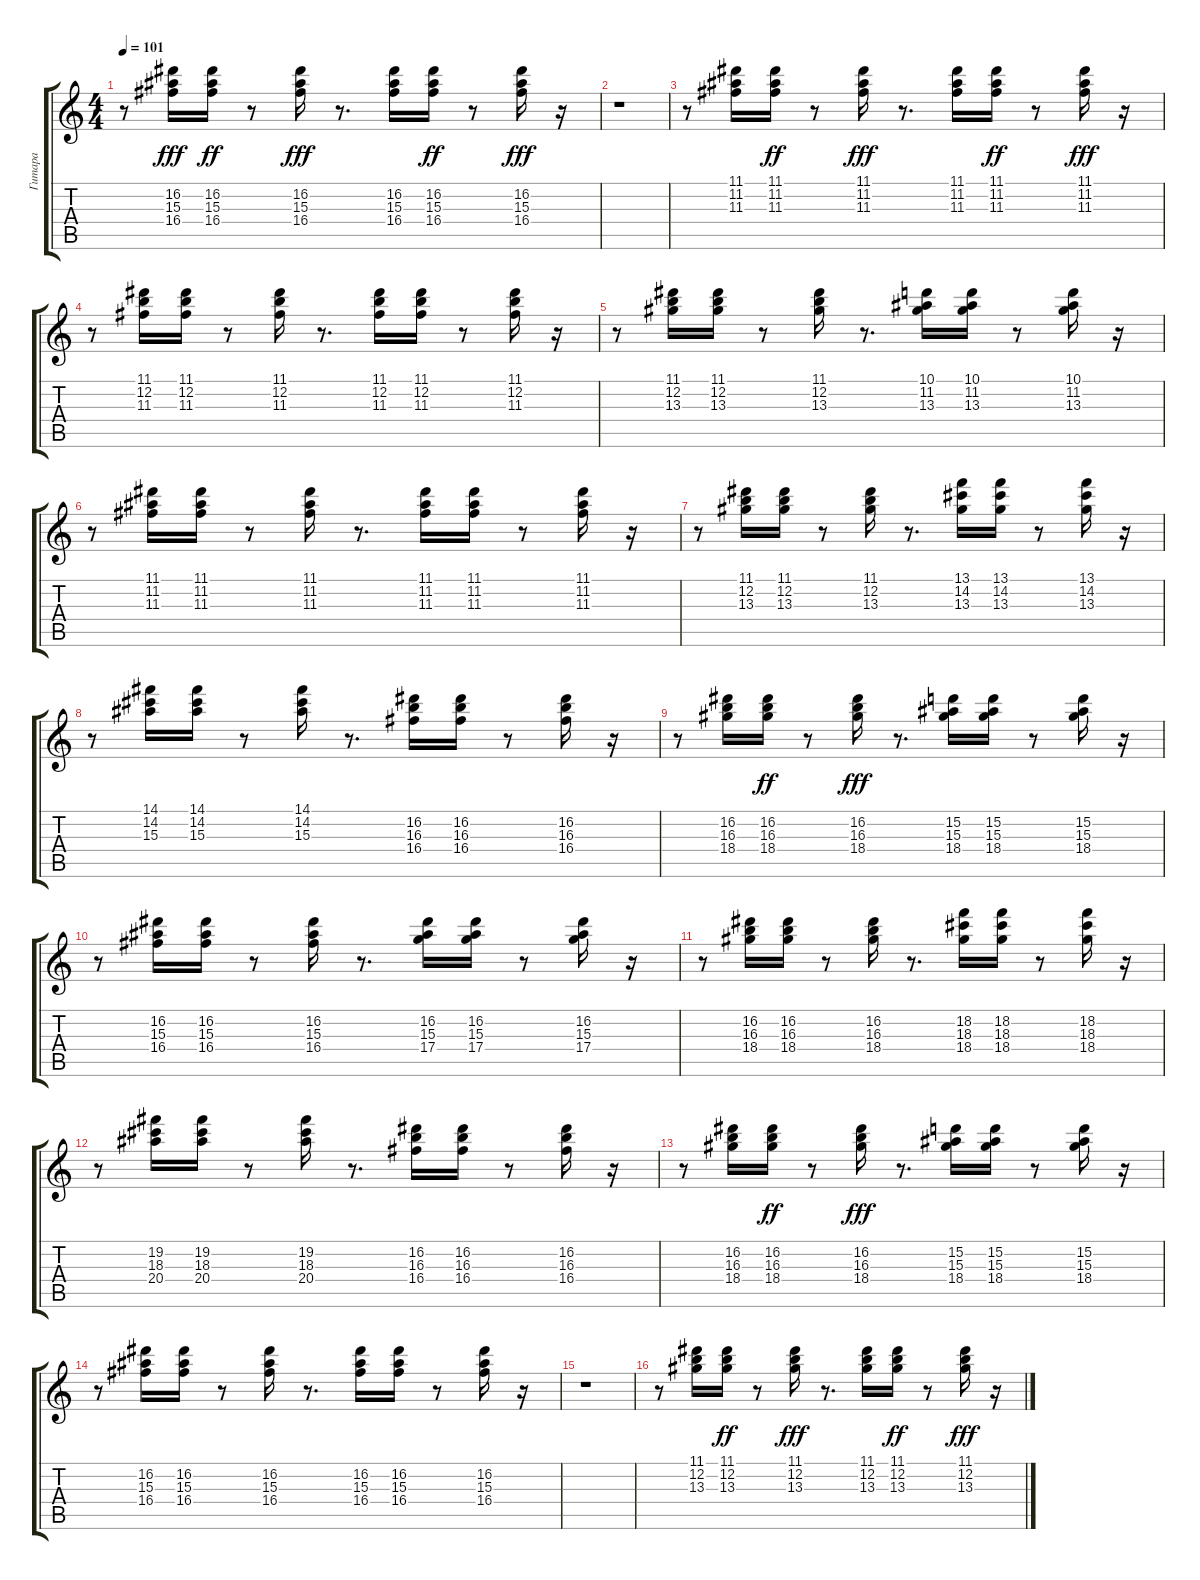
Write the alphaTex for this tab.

\track ("Гитара" "Гитара") {instrument acousticguitarnylon}
\staff {score tabs}
\tuning (E4 B3 G3 D3 A2 E2) {hide}
\ts (4 4)
\tempo 101
\clef g2
\ks c
r.8{dy fff} (16.2 15.3 16.4).16 (16.2 15.3 16.4).16{dy ff} r.8 (16.2 15.3 16.4).16{dy fff} r.8{d} (16.2 15.3 16.4).16 (16.2 15.3 16.4).16{dy ff} r.8 (16.2 15.3 16.4).16{dy fff} r.16 |
r.1 |
r.8 (11.1 11.2 11.3).16 (11.1 11.2 11.3).16{dy ff} r.8 (11.1 11.2 11.3).16{dy fff} r.8{d} (11.1 11.2 11.3).16 (11.1 11.2 11.3).16{dy ff} r.8 (11.1 11.2 11.3).16{dy fff} r.16 |
r.8 (11.1 12.2 11.3).16 (11.1 12.2 11.3).16 r.8 (11.1 12.2 11.3).16 r.8{d} (11.1 12.2 11.3).16 (11.1 12.2 11.3).16 r.8 (11.1 12.2 11.3).16 r.16 |
r.8 (11.1 12.2 13.3).16 (11.1 12.2 13.3).16 r.8 (11.1 12.2 13.3).16 r.8{d} (10.1 11.2 13.3).16 (10.1 11.2 13.3).16 r.8 (10.1 11.2 13.3).16 r.16 |
r.8 (11.1 11.2 11.3).16 (11.1 11.2 11.3).16 r.8 (11.1 11.2 11.3).16 r.8{d} (11.1 11.2 11.3).16 (11.1 11.2 11.3).16 r.8 (11.1 11.2 11.3).16 r.16 |
r.8 (11.1 12.2 13.3).16 (11.1 12.2 13.3).16 r.8 (11.1 12.2 13.3).16 r.8{d} (13.1 14.2 13.3).16 (13.1 14.2 13.3).16 r.8 (13.1 14.2 13.3).16 r.16 |
r.8 (14.1 14.2 15.3).16 (14.1 14.2 15.3).16 r.8 (14.1 14.2 15.3).16 r.8{d} (16.2 16.3 16.4).16 (16.2 16.3 16.4).16 r.8 (16.2 16.3 16.4).16 r.16 |
r.8 (16.2 16.3 18.4).16 (16.2 16.3 18.4).16{dy ff} r.8 (16.2 16.3 18.4).16{dy fff} r.8{d} (15.2 15.3 18.4).16 (15.2 15.3 18.4).16 r.8 (15.2 15.3 18.4).16 r.16 |
r.8 (16.2 15.3 16.4).16 (16.2 15.3 16.4).16 r.8 (16.2 15.3 16.4).16 r.8{d} (16.2 15.3 17.4).16 (16.2 15.3 17.4).16 r.8 (16.2 15.3 17.4).16 r.16 |
r.8 (16.2 16.3 18.4).16 (16.2 16.3 18.4).16 r.8 (16.2 16.3 18.4).16 r.8{d} (18.2 18.3 18.4).16 (18.2 18.3 18.4).16 r.8 (18.2 18.3 18.4).16 r.16 |
r.8 (19.2 18.3 20.4).16 (19.2 18.3 20.4).16 r.8 (19.2 18.3 20.4).16 r.8{d} (16.2 16.3 16.4).16 (16.2 16.3 16.4).16 r.8 (16.2 16.3 16.4).16 r.16 |
r.8 (16.2 16.3 18.4).16 (16.2 16.3 18.4).16{dy ff} r.8 (16.2 16.3 18.4).16{dy fff} r.8{d} (15.2 15.3 18.4).16 (15.2 15.3 18.4).16 r.8 (15.2 15.3 18.4).16 r.16 |
r.8 (16.2 15.3 16.4).16 (16.2 15.3 16.4).16 r.8 (16.2 15.3 16.4).16 r.8{d} (16.2 15.3 16.4).16 (16.2 15.3 16.4).16 r.8 (16.2 15.3 16.4).16 r.16 |
r.1 |
r.8 (11.1 12.2 13.3).16 (11.1 12.2 13.3).16{dy ff} r.8 (11.1 12.2 13.3).16{dy fff} r.8{d} (11.1 12.2 13.3).16 (11.1 12.2 13.3).16{dy ff} r.8 (11.1 12.2 13.3).16{dy fff} r.16
